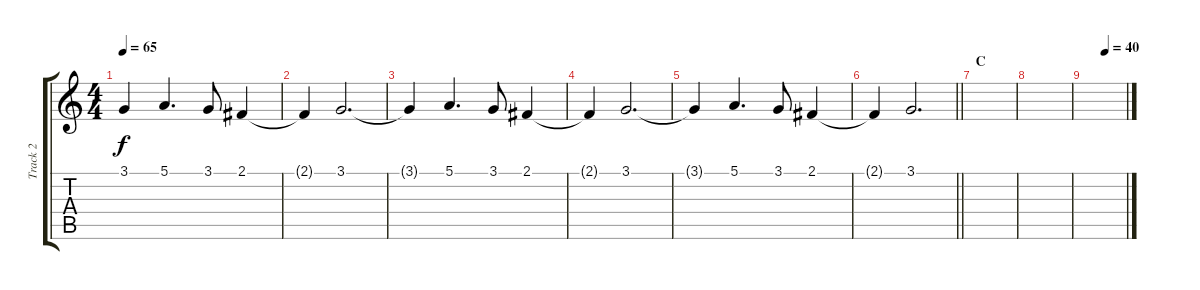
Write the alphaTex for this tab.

\track ("Track 2" "Track 2") {instrument clarinet}
\staff {score tabs}
\tuning (E4 B3 G3 D3 A2 E2) {hide}
\ts (4 4)
\tempo 65
\clef g2
\ks c
3.1{t}.4{dy f} 5.1.4{d} 3.1.8 2.1.4 |
2.1{t}.4 3.1.2{d} |
3.1{t}.4 5.1.4{d} 3.1.8 2.1.4 |
2.1{t}.4 3.1.2{d} |
3.1{t}.4 5.1.4{d} 3.1.8 2.1.4 |
\barLineRight lightlight
2.1{t}.4 3.1.2{d} |
\section ("" "C")
|
|
\tempo (40 0.5)
